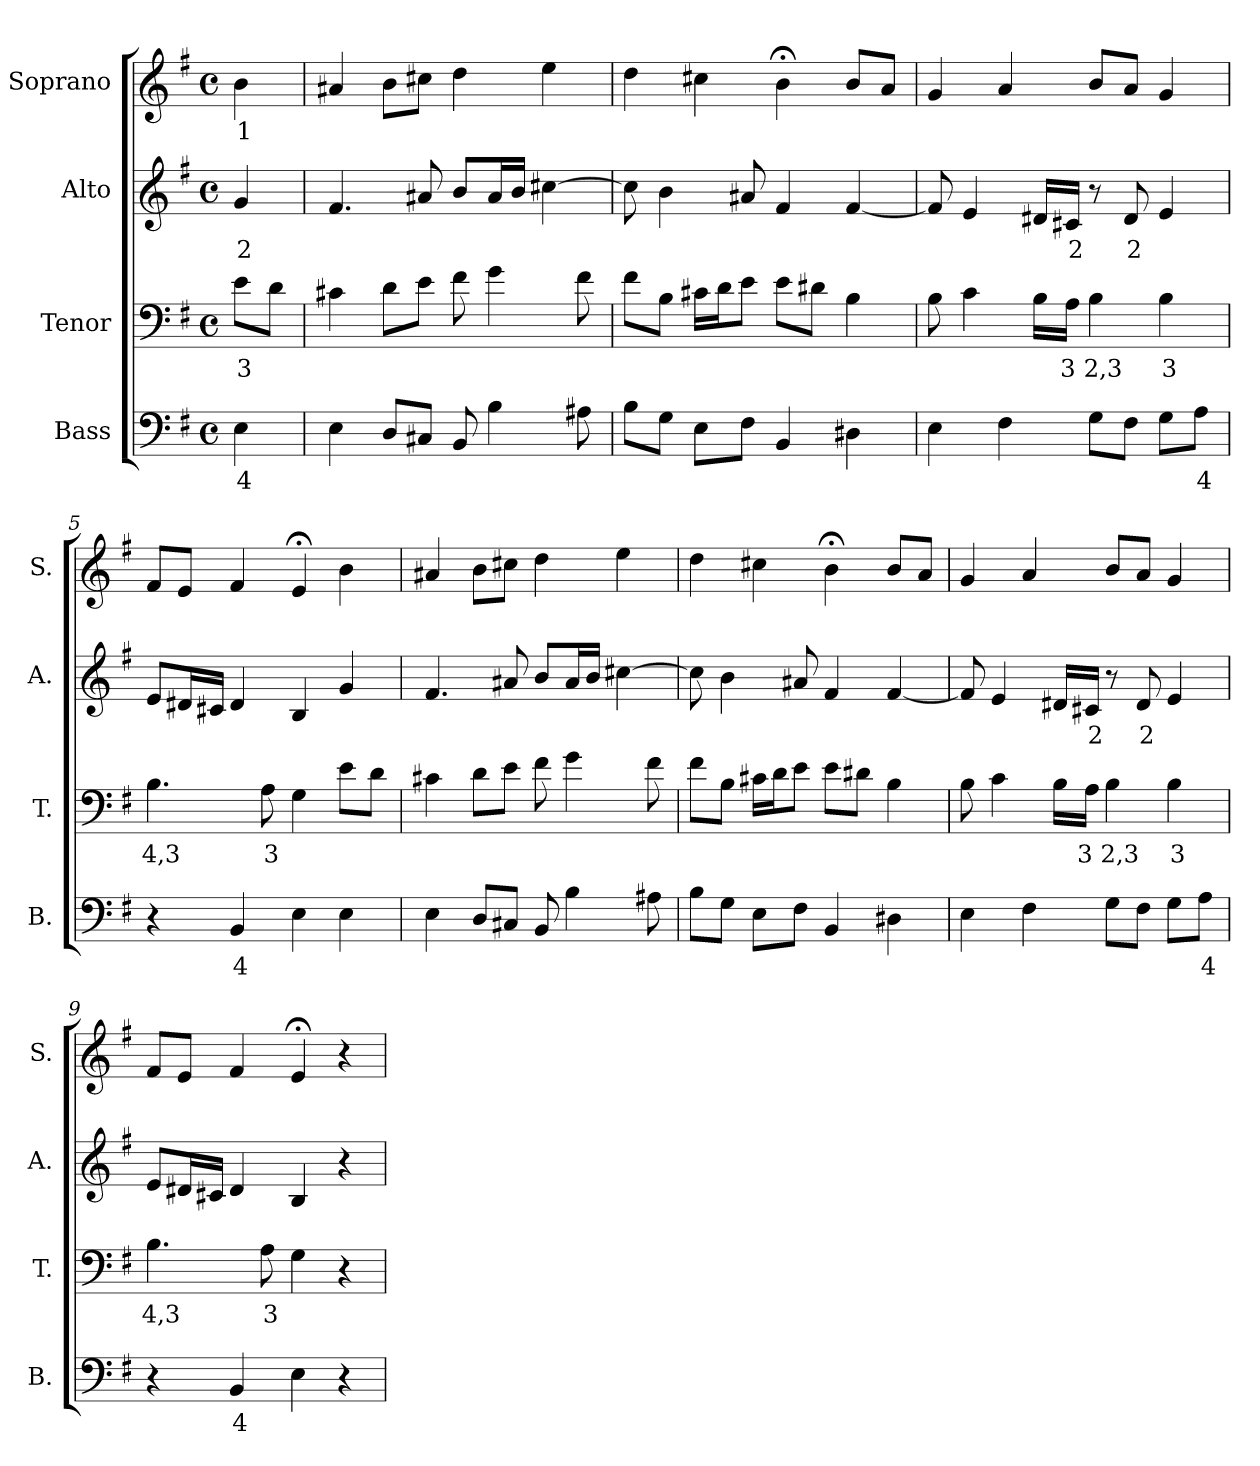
**kern	**text	**kern	**text	**kern	**text	**kern	**text
*part4	*part4	*part3	*part3	*part2	*part2	*part1	*part1
*staff4	*staff4	*staff3	*staff3	*staff2	*staff2	*staff1	*staff1
*I"Bass	*	*I"Tenor	*	*I"Alto	*	*I"Soprano	*
*I'B.	*	*I'T.	*	*I'A.	*	*I'S.	*
*clefF4	*	*clefF4	*	*clefG2	*	*clefG2	*
*k[f#]	*	*k[f#]	*	*k[f#]	*	*k[f#]	*
*e:	*	*e:	*	*e:	*	*e:	*
*M4/4	*	*M4/4	*	*M4/4	*	*M4/4	*
*met(c)	*	*met(c)	*	*met(c)	*	*met(c)	*
*MM120	*	*MM120	*	*MM120	*	*MM120	*
=1	=1	=1	=1	=1	=1	=1	=1
4Ei\	4	8ej\L	3	4gZ/	2	4bV\	1
.	.	8dj\J	.	.	.	.	.
=2	=2	=2	=2	=2	=2	=2	=2
4Ei\	.	4c#Xj\	.	4.f#Z/	.	4a#XV/	.
8Di/L	.	8dj\L	.	.	.	8bV\L	.
8C#Xi/J	.	8ej\J	.	8a#XZ/	.	8cc#XV\J	.
8BBi/	.	8f#j\	.	8bZ/L	.	4ddV\	.
4Bi\	.	4gj\	.	16a#Z/L	.	.	.
.	.	.	.	16bZ/JJ	.	.	.
.	.	.	.	[4cc#XZ\	.	4eeV\	.
8A#Xi\	.	8f#j\	.	.	.	.	.
=3	=3	=3	=3	=3	=3	=3	=3
8Bi\L	.	8f#j\L	.	8cc#Z\]	.	4ddV\	.
8Gi\J	.	8Bj\J	.	4bZ\	.	.	.
8Ei\L	.	16c#Xj\LL	.	.	.	4cc#XV\	.
.	.	16dj\J	.	.	.	.	.
8F#i\J	.	8ej\J	.	8a#XZ/	.	.	.
4BBi/	.	8ej\L	.	4f#Z/	.	4b;<V\	.
.	.	8d#Xj\J	.	.	.	.	.
4D#Xi\	.	4Bj\	.	[4f#Z/	.	8bV/L	.
.	.	.	.	.	.	8aV/J	.
=4	=4	=4	=4	=4	=4	=4	=4
4Ei\	.	8Bj\	.	8f#Z/]	.	4gV/	.
.	.	4cj\	.	4eZ/	.	.	.
4F#i\	.	.	.	.	.	4aV/	.
.	.	16Bj\LL	.	16d#XZ/LL	.	.	.
.	.	16Aj\JJ	3	16c#XZ/JJ	2	.	.
8Gi\L	.	4BZ\	2,3	8r	.	8bV/L	.
8F#i\J	.	.	.	8d#Z/	2	8aV/J	.
8Gi\L	.	4Bj\	3	4eZ/	.	4gV/	.
8Ai\J	4	.	.	.	.	.	.
!!LO:LB:g=z
=5	=5	=5	=5	=5	=5	=5	=5
4r	.	4.Bi\	4,3	8eZ/L	.	8f#V/L	.
.	.	.	.	16d#XZ/L	.	8eV/J	.
.	.	.	.	16c#XZ/JJ	.	.	.
4BBi/	4	.	.	4d#Z/	.	4f#V/	.
.	.	8Aj\	3	.	.	.	.
4Ei\	.	4Gj\	.	4BZ/	.	4e;<V/	.
4Ei\	.	8ej\L	.	4gZ/	.	4bV\	.
.	.	8dj\J	.	.	.	.	.
=6	=6	=6	=6	=6	=6	=6	=6
4Ei\	.	4c#Xj\	.	4.f#Z/	.	4a#XV/	.
8Di/L	.	8dj\L	.	.	.	8bV\L	.
8C#Xi/J	.	8ej\J	.	8a#XZ/	.	8cc#XV\J	.
8BBi/	.	8f#j\	.	8bZ/L	.	4ddV\	.
4Bi\	.	4gj\	.	16a#Z/L	.	.	.
.	.	.	.	16bZ/JJ	.	.	.
.	.	.	.	[4cc#XZ\	.	4eeV\	.
8A#Xi\	.	8f#j\	.	.	.	.	.
=7	=7	=7	=7	=7	=7	=7	=7
8Bi\L	.	8f#j\L	.	8cc#Z\]	.	4ddV\	.
8Gi\J	.	8Bj\J	.	4bZ\	.	.	.
8Ei\L	.	16c#Xj\LL	.	.	.	4cc#XV\	.
.	.	16dj\J	.	.	.	.	.
8F#i\J	.	8ej\J	.	8a#XZ/	.	.	.
4BBi/	.	8ej\L	.	4f#Z/	.	4b;<V\	.
.	.	8d#Xj\J	.	.	.	.	.
4D#Xi\	.	4Bj\	.	[4f#Z/	.	8bV/L	.
.	.	.	.	.	.	8aV/J	.
!!LO:PB:g=z
=8	=8	=8	=8	=8	=8	=8	=8
4Ei\	.	8Bj\	.	8f#Z/]	.	4gV/	.
.	.	4cj\	.	4eZ/	.	.	.
4F#i\	.	.	.	.	.	4aV/	.
.	.	16Bj\LL	.	16d#XZ/LL	.	.	.
.	.	16Aj\JJ	3	16c#XZ/JJ	2	.	.
8Gi\L	.	4BZ\	2,3	8r	.	8bV/L	.
8F#i\J	.	.	.	8d#Z/	2	8aV/J	.
8Gi\L	.	4Bj\	3	4eZ/	.	4gV/	.
8Ai\J	4	.	.	.	.	.	.
=9	=9	=9	=9	=9	=9	=9	=9
4r	.	4.Bi\	4,3	8eZ/L	.	8f#V/L	.
.	.	.	.	16d#XZ/L	.	8eV/J	.
.	.	.	.	16c#XZ/JJ	.	.	.
4BBi/	4	.	.	4d#Z/	.	4f#V/	.
.	.	8Aj\	3	.	.	.	.
4Ei\	.	4Gj\	.	4BZ/	.	4e;<V/	.
4r	.	4r	.	4r	.	4r	.
=	=	=	=	=	=	=	=
*-	*-	*-	*-	*-	*-	*-	*-
